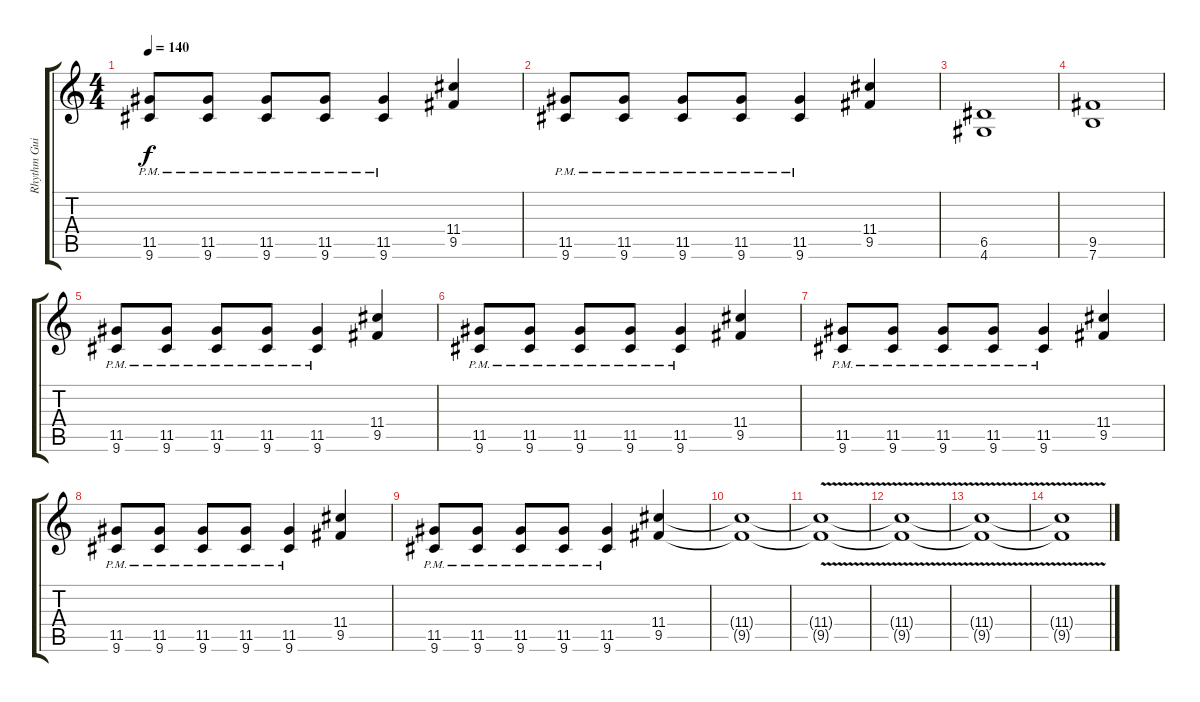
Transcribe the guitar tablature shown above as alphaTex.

\track ("Rhythm Guitar" "Rhythm Gui") {instrument distortionguitar}
\staff {score tabs}
\tuning (E4 B3 G3 D3 A2 E2) {hide}
\ts (4 4)
\tempo 140
\clef g2
\ks c
(11.5{pm} 9.6{pm}).8{dy f} (11.5{pm} 9.6{pm}).8 (11.5{pm} 9.6{pm}).8 (11.5{pm} 9.6{pm}).8 (11.5{pm} 9.6{pm}).4 (11.4 9.5).4 |
(11.5{pm} 9.6{pm}).8 (11.5{pm} 9.6{pm}).8 (11.5{pm} 9.6{pm}).8 (11.5{pm} 9.6{pm}).8 (11.5{pm} 9.6{pm}).4 (11.4 9.5).4 |
(6.5 4.6).1 |
(9.5 7.6).1 |
(11.5{pm} 9.6{pm}).8 (11.5{pm} 9.6{pm}).8 (11.5{pm} 9.6{pm}).8 (11.5{pm} 9.6{pm}).8 (11.5{pm} 9.6{pm}).4 (11.4 9.5).4 |
(11.5{pm} 9.6{pm}).8 (11.5{pm} 9.6{pm}).8 (11.5{pm} 9.6{pm}).8 (11.5{pm} 9.6{pm}).8 (11.5{pm} 9.6{pm}).4 (11.4 9.5).4 |
(11.5{pm} 9.6{pm}).8 (11.5{pm} 9.6{pm}).8 (11.5{pm} 9.6{pm}).8 (11.5{pm} 9.6{pm}).8 (11.5{pm} 9.6{pm}).4 (11.4 9.5).4 |
(11.5{pm} 9.6{pm}).8 (11.5{pm} 9.6{pm}).8 (11.5{pm} 9.6{pm}).8 (11.5{pm} 9.6{pm}).8 (11.5{pm} 9.6{pm}).4 (11.4 9.5).4 |
(11.5{pm} 9.6{pm}).8 (11.5{pm} 9.6{pm}).8 (11.5{pm} 9.6{pm}).8 (11.5{pm} 9.6{pm}).8 (11.5{pm} 9.6{pm}).4 (11.4 9.5).4 |
(11.4{t} 9.5{t}).1{volume 0} |
(11.4{v t} 9.5{v t}).1 |
(11.4{v t} 9.5{v t}).1 |
(11.4{v t} 9.5{v t}).1 |
(11.4{v t} 9.5{v t}).1
